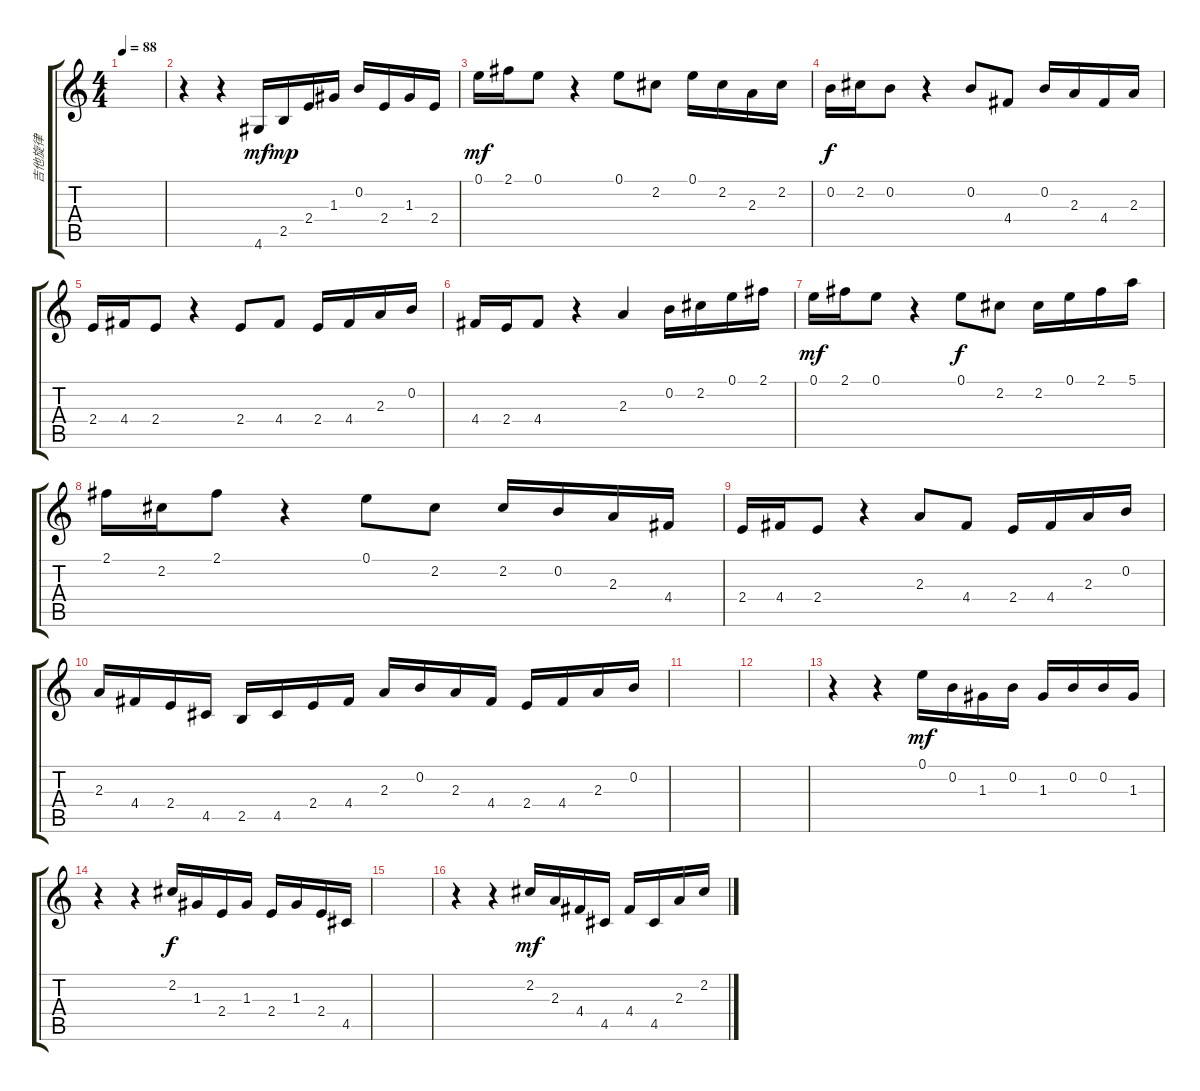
\track ("吉他旋律" "吉他旋律") {instrument acousticguitarnylon}
\staff {score tabs}
\tuning (E4 B3 G3 D3 A2 E2) {hide}
\ts (4 4)
\tempo 88
\clef g2
\ks c
|
r.4 r.4 4.6.16{dy mf} 2.5.16{dy mp} 2.4.16 1.3.16 0.2.16 2.4.16 1.3.16 2.4.16 |
0.1.16{dy mf} 2.1.16 0.1.8 r.4 0.1.8 2.2.8 0.1.16 2.2.16 2.3.16 2.2.16 |
0.2.16{dy f} 2.2.16 0.2.8 r.4 0.2.8 4.4.8 0.2.16 2.3.16 4.4.16 2.3.16 |
2.4.16 4.4.16 2.4.8 r.4 2.4.8 4.4.8 2.4.16 4.4.16 2.3.16 0.2.16 |
4.4.16 2.4.16 4.4.8 r.4 2.3.4 0.2.16 2.2.16 0.1.16 2.1.16 |
0.1.16{dy mf} 2.1.16 0.1.8 r.4 0.1.8{dy f} 2.2.8 2.2.16 0.1.16 2.1.16 5.1.16 |
2.1.16 2.2.16 2.1.8 r.4 0.1.8 2.2.8 2.2.16 0.2.16 2.3.16 4.4.16 |
2.4.16 4.4.16 2.4.8 r.4 2.3.8 4.4.8 2.4.16 4.4.16 2.3.16 0.2.16 |
2.3.16 4.4.16 2.4.16 4.5.16 2.5.16 4.5.16 2.4.16 4.4.16 2.3.16 0.2.16 2.3.16 4.4.16 2.4.16 4.4.16 2.3.16 0.2.16 |
|
|
r.4 r.4 0.1.16{dy mf} 0.2.16 1.3.16 0.2.16 1.3.16 0.2.16 0.2.16 1.3.16 |
r.4 r.4 2.2.16{dy f} 1.3.16 2.4.16 1.3.16 2.4.16 1.3.16 2.4.16 4.5.16 |
|
r.4 r.4 2.2.16{dy mf} 2.3.16 4.4.16 4.5.16 4.4.16 4.5.16 2.3.16 2.2.16
